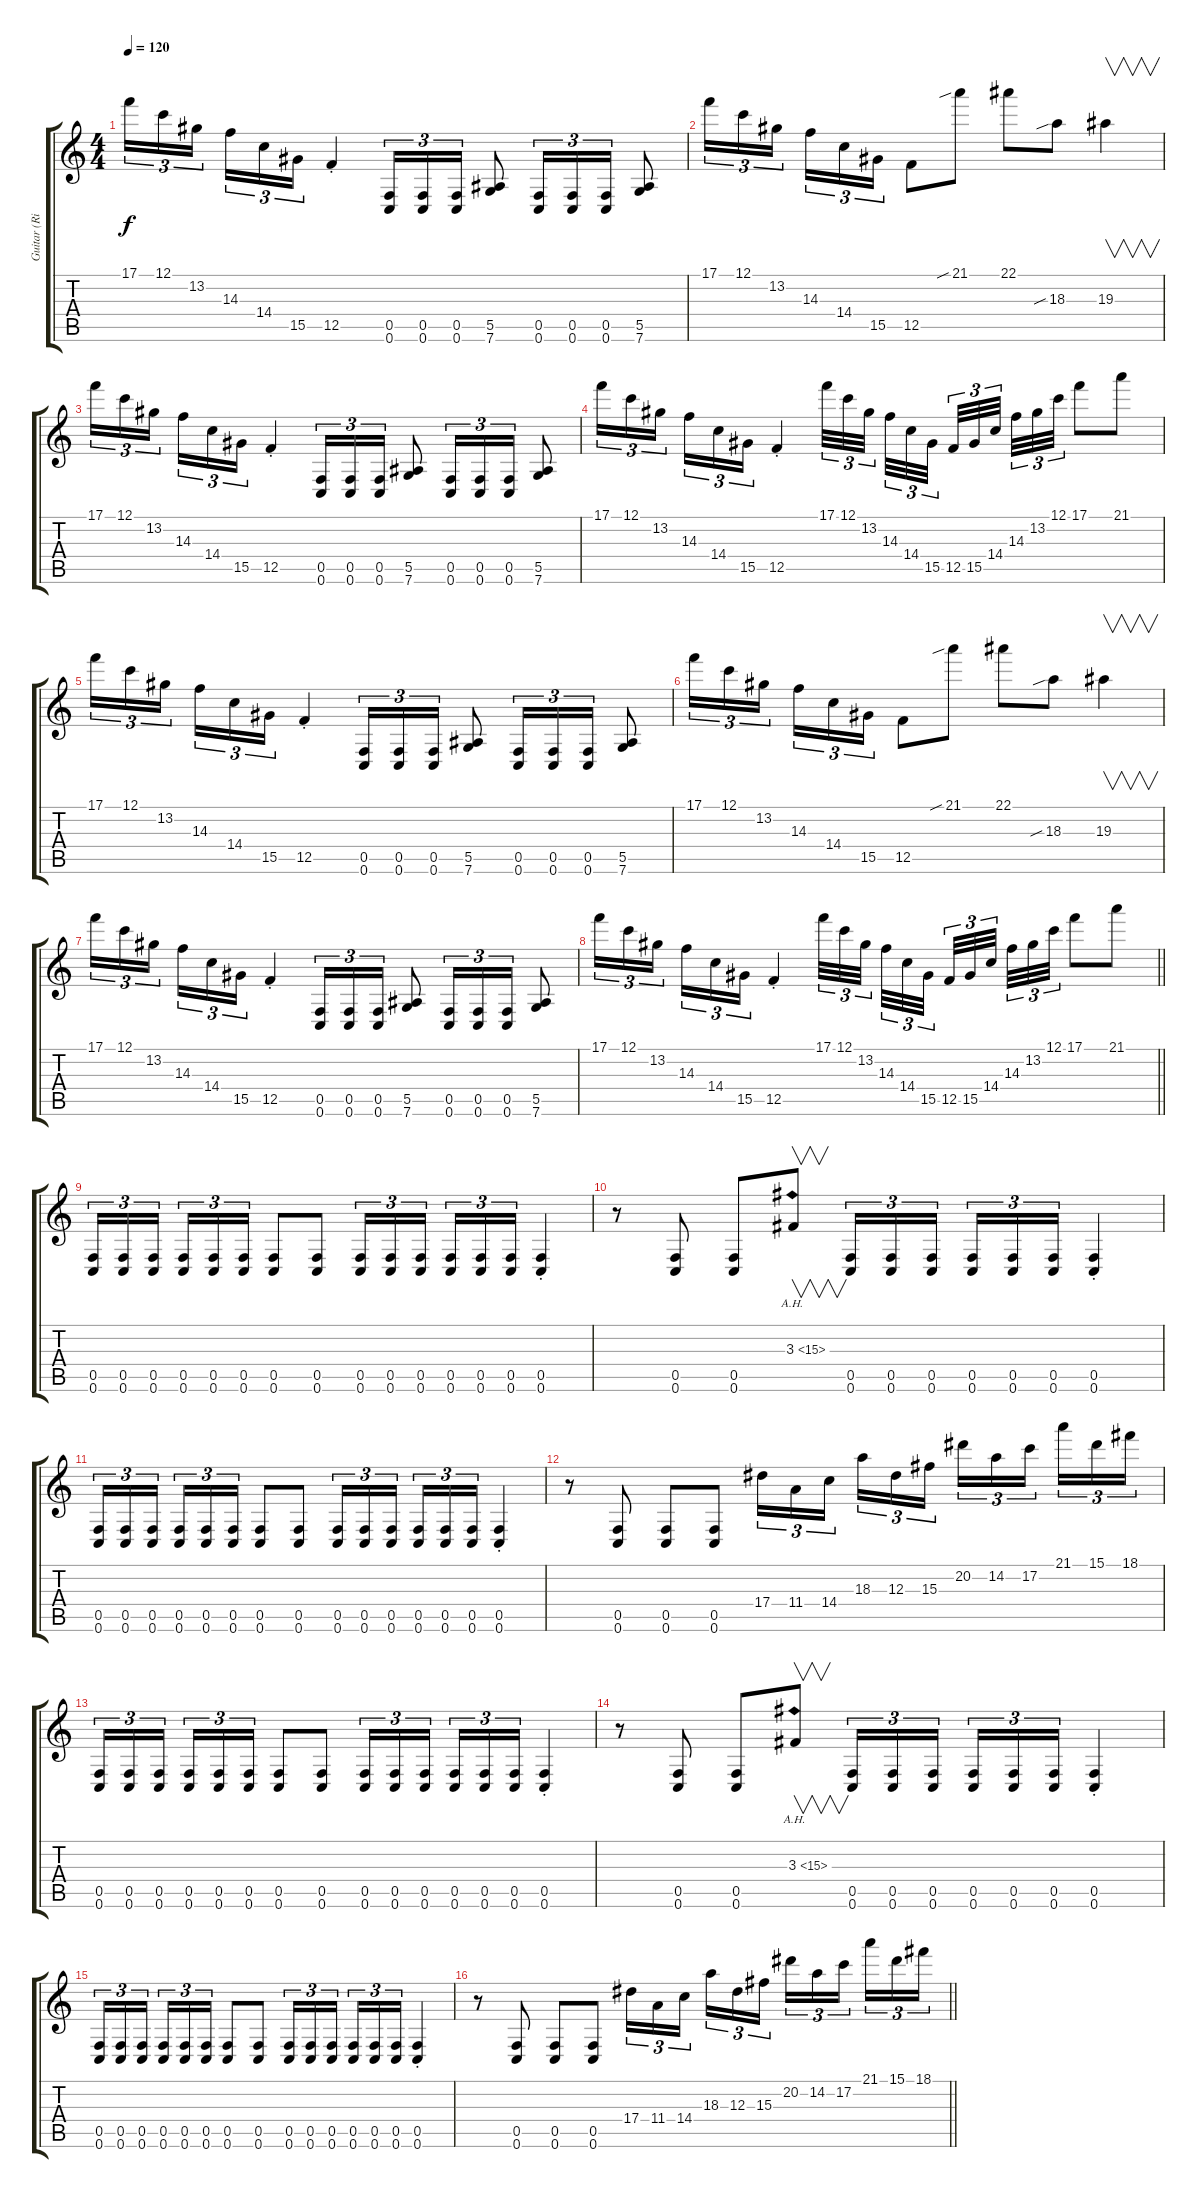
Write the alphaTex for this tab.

\track ("Guitar (Right) - Josh Hamandez" "Guitar (Ri") {instrument distortionguitar}
\staff {score tabs}
\tuning (C4 G3 Eb3 Bb2 F2 C2) {hide}
\ts (4 4)
\tempo 120
\clef g2
\ks c
17.1.16{tu (3 2) dy f} 12.1.16{tu (3 2)} 13.2.16{tu (3 2) beam splitsecondary} 14.3.16{tu (3 2)} 14.4.16{tu (3 2)} 15.5.16{tu (3 2)} 12.5{st}.4 (0.5 0.6).16{tu (3 2)} (0.5 0.6).16{tu (3 2)} (0.5 0.6).16{tu (3 2)} (5.5 7.6).8 (0.5 0.6).16{tu (3 2)} (0.5 0.6).16{tu (3 2)} (0.5 0.6).16{tu (3 2)} (5.5 7.6).8 |
17.1.16{tu (3 2)} 12.1.16{tu (3 2)} 13.2.16{tu (3 2) beam splitsecondary} 14.3.16{tu (3 2)} 14.4.16{tu (3 2)} 15.5.16{tu (3 2)} 12.5.8 21.1{sib}.8 22.1.8 18.3{sib}.8 19.3.4{v} |
17.1.16{tu (3 2)} 12.1.16{tu (3 2)} 13.2.16{tu (3 2) beam splitsecondary} 14.3.16{tu (3 2)} 14.4.16{tu (3 2)} 15.5.16{tu (3 2)} 12.5{st}.4 (0.5 0.6).16{tu (3 2)} (0.5 0.6).16{tu (3 2)} (0.5 0.6).16{tu (3 2)} (5.5 7.6).8 (0.5 0.6).16{tu (3 2)} (0.5 0.6).16{tu (3 2)} (0.5 0.6).16{tu (3 2)} (5.5 7.6).8 |
17.1.16{tu (3 2)} 12.1.16{tu (3 2)} 13.2.16{tu (3 2) beam splitsecondary} 14.3.16{tu (3 2)} 14.4.16{tu (3 2)} 15.5.16{tu (3 2)} 12.5{st}.4 17.1.32{tu (3 2)} 12.1.32{tu (3 2)} 13.2.32{tu (3 2) beam splitsecondary} 14.3.32{tu (3 2)} 14.4.32{tu (3 2)} 15.5.32{tu (3 2) beam splitsecondary} 12.5.32{tu (3 2)} 15.5.32{tu (3 2)} 14.4.32{tu (3 2) beam splitsecondary} 14.3.32{tu (3 2)} 13.2.32{tu (3 2)} 12.1.32{tu (3 2)} 17.1.8 21.1.8 |
17.1.16{tu (3 2)} 12.1.16{tu (3 2)} 13.2.16{tu (3 2) beam splitsecondary} 14.3.16{tu (3 2)} 14.4.16{tu (3 2)} 15.5.16{tu (3 2)} 12.5{st}.4 (0.5 0.6).16{tu (3 2)} (0.5 0.6).16{tu (3 2)} (0.5 0.6).16{tu (3 2)} (5.5 7.6).8 (0.5 0.6).16{tu (3 2)} (0.5 0.6).16{tu (3 2)} (0.5 0.6).16{tu (3 2)} (5.5 7.6).8 |
17.1.16{tu (3 2)} 12.1.16{tu (3 2)} 13.2.16{tu (3 2) beam splitsecondary} 14.3.16{tu (3 2)} 14.4.16{tu (3 2)} 15.5.16{tu (3 2)} 12.5.8 21.1{sib}.8 22.1.8 18.3{sib}.8 19.3.4{v} |
17.1.16{tu (3 2)} 12.1.16{tu (3 2)} 13.2.16{tu (3 2) beam splitsecondary} 14.3.16{tu (3 2)} 14.4.16{tu (3 2)} 15.5.16{tu (3 2)} 12.5{st}.4 (0.5 0.6).16{tu (3 2)} (0.5 0.6).16{tu (3 2)} (0.5 0.6).16{tu (3 2)} (5.5 7.6).8 (0.5 0.6).16{tu (3 2)} (0.5 0.6).16{tu (3 2)} (0.5 0.6).16{tu (3 2)} (5.5 7.6).8 |
\barLineRight lightlight
17.1.16{tu (3 2)} 12.1.16{tu (3 2)} 13.2.16{tu (3 2) beam splitsecondary} 14.3.16{tu (3 2)} 14.4.16{tu (3 2)} 15.5.16{tu (3 2)} 12.5{st}.4 17.1.32{tu (3 2)} 12.1.32{tu (3 2)} 13.2.32{tu (3 2) beam splitsecondary} 14.3.32{tu (3 2)} 14.4.32{tu (3 2)} 15.5.32{tu (3 2) beam splitsecondary} 12.5.32{tu (3 2)} 15.5.32{tu (3 2)} 14.4.32{tu (3 2) beam splitsecondary} 14.3.32{tu (3 2)} 13.2.32{tu (3 2)} 12.1.32{tu (3 2)} 17.1.8 21.1.8 |
(0.5 0.6).16{tu (3 2)} (0.5 0.6).16{tu (3 2)} (0.5 0.6).16{tu (3 2) beam splitsecondary} (0.5 0.6).16{tu (3 2)} (0.5 0.6).16{tu (3 2)} (0.5 0.6).16{tu (3 2)} (0.5 0.6).8 (0.5 0.6).8 (0.5 0.6).16{tu (3 2)} (0.5 0.6).16{tu (3 2)} (0.5 0.6).16{tu (3 2) beam splitsecondary} (0.5 0.6).16{tu (3 2)} (0.5 0.6).16{tu (3 2)} (0.5 0.6).16{tu (3 2)} (0.5{st} 0.6{st}).4 |
r.8 (0.5 0.6).8 (0.5 0.6).8 3.3{ah 12}.8{v} (0.5 0.6).16{tu (3 2)} (0.5 0.6).16{tu (3 2)} (0.5 0.6).16{tu (3 2) beam splitsecondary} (0.5 0.6).16{tu (3 2)} (0.5 0.6).16{tu (3 2)} (0.5 0.6).16{tu (3 2)} (0.5{st} 0.6{st}).4 |
(0.5 0.6).16{tu (3 2)} (0.5 0.6).16{tu (3 2)} (0.5 0.6).16{tu (3 2) beam splitsecondary} (0.5 0.6).16{tu (3 2)} (0.5 0.6).16{tu (3 2)} (0.5 0.6).16{tu (3 2)} (0.5 0.6).8 (0.5 0.6).8 (0.5 0.6).16{tu (3 2)} (0.5 0.6).16{tu (3 2)} (0.5 0.6).16{tu (3 2) beam splitsecondary} (0.5 0.6).16{tu (3 2)} (0.5 0.6).16{tu (3 2)} (0.5 0.6).16{tu (3 2)} (0.5{st} 0.6{st}).4 |
r.8 (0.5 0.6).8 (0.5 0.6).8 (0.5 0.6).8 17.4.16{tu (3 2)} 11.4.16{tu (3 2)} 14.4.16{tu (3 2) beam splitsecondary} 18.3.16{tu (3 2)} 12.3.16{tu (3 2)} 15.3.16{tu (3 2)} 20.2.16{tu (3 2)} 14.2.16{tu (3 2)} 17.2.16{tu (3 2) beam splitsecondary} 21.1.16{tu (3 2)} 15.1.16{tu (3 2)} 18.1.16{tu (3 2)} |
(0.5 0.6).16{tu (3 2)} (0.5 0.6).16{tu (3 2)} (0.5 0.6).16{tu (3 2) beam splitsecondary} (0.5 0.6).16{tu (3 2)} (0.5 0.6).16{tu (3 2)} (0.5 0.6).16{tu (3 2)} (0.5 0.6).8 (0.5 0.6).8 (0.5 0.6).16{tu (3 2)} (0.5 0.6).16{tu (3 2)} (0.5 0.6).16{tu (3 2) beam splitsecondary} (0.5 0.6).16{tu (3 2)} (0.5 0.6).16{tu (3 2)} (0.5 0.6).16{tu (3 2)} (0.5{st} 0.6{st}).4 |
r.8 (0.5 0.6).8 (0.5 0.6).8 3.3{ah 12}.8{v} (0.5 0.6).16{tu (3 2)} (0.5 0.6).16{tu (3 2)} (0.5 0.6).16{tu (3 2) beam splitsecondary} (0.5 0.6).16{tu (3 2)} (0.5 0.6).16{tu (3 2)} (0.5 0.6).16{tu (3 2)} (0.5{st} 0.6{st}).4 |
(0.5 0.6).16{tu (3 2)} (0.5 0.6).16{tu (3 2)} (0.5 0.6).16{tu (3 2) beam splitsecondary} (0.5 0.6).16{tu (3 2)} (0.5 0.6).16{tu (3 2)} (0.5 0.6).16{tu (3 2)} (0.5 0.6).8 (0.5 0.6).8 (0.5 0.6).16{tu (3 2)} (0.5 0.6).16{tu (3 2)} (0.5 0.6).16{tu (3 2) beam splitsecondary} (0.5 0.6).16{tu (3 2)} (0.5 0.6).16{tu (3 2)} (0.5 0.6).16{tu (3 2)} (0.5{st} 0.6{st}).4 |
\barLineRight lightlight
r.8 (0.5 0.6).8 (0.5 0.6).8 (0.5 0.6).8 17.4.16{tu (3 2)} 11.4.16{tu (3 2)} 14.4.16{tu (3 2) beam splitsecondary} 18.3.16{tu (3 2)} 12.3.16{tu (3 2)} 15.3.16{tu (3 2)} 20.2.16{tu (3 2)} 14.2.16{tu (3 2)} 17.2.16{tu (3 2) beam splitsecondary} 21.1.16{tu (3 2)} 15.1.16{tu (3 2)} 18.1.16{tu (3 2)}
